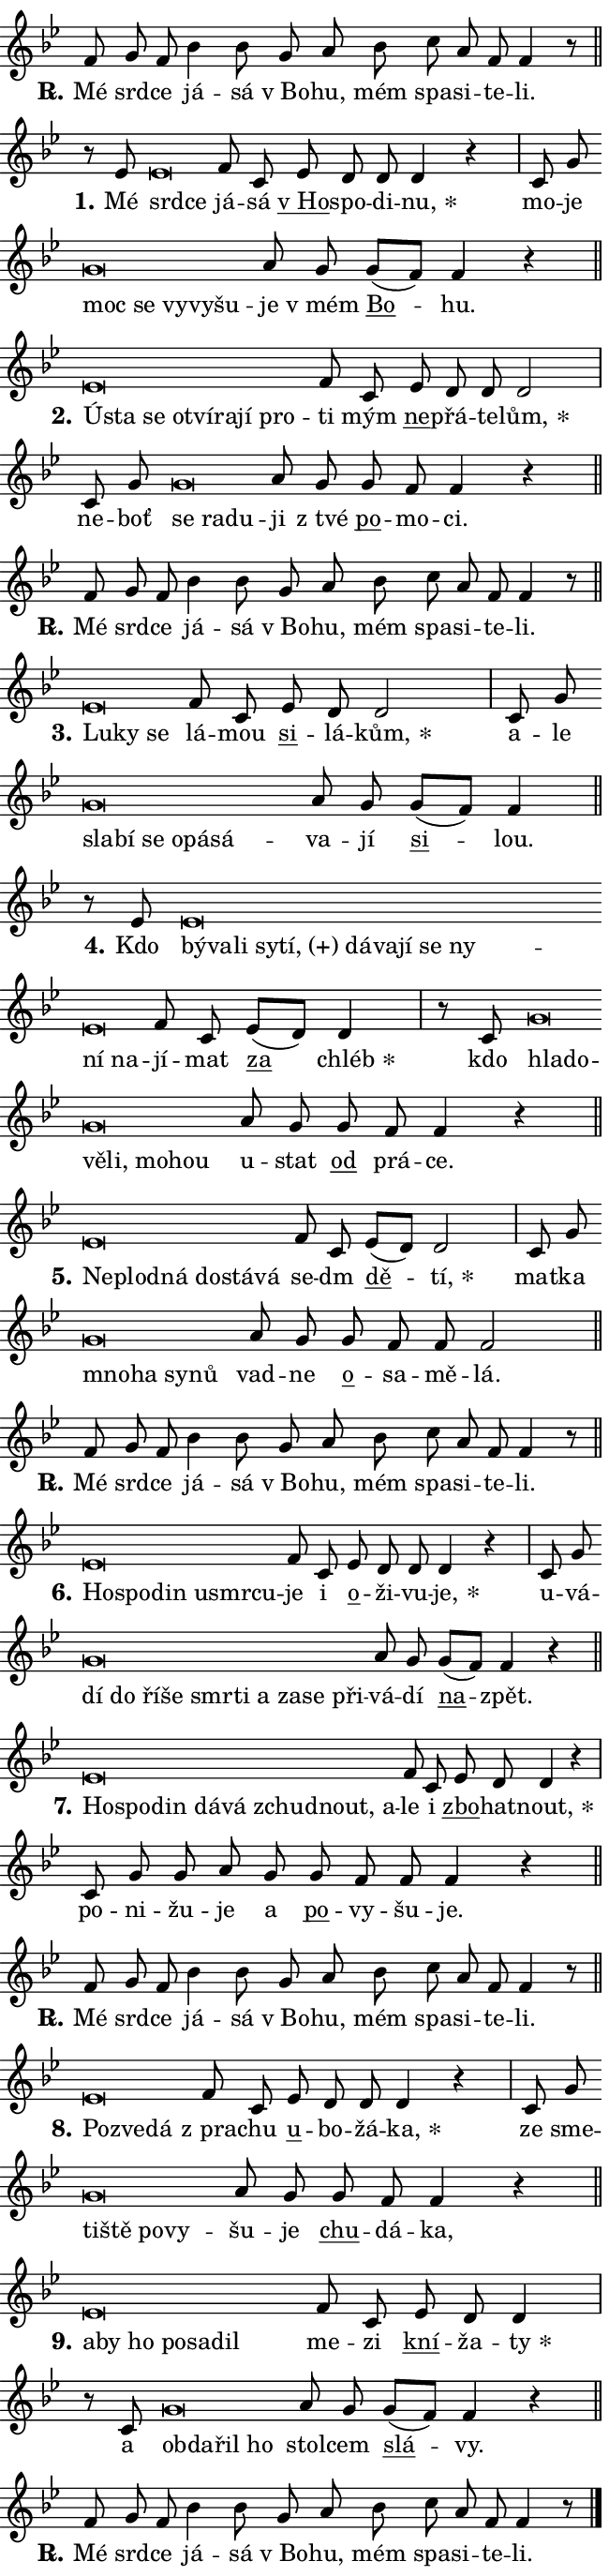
\version "2.24.0"
\header { tagline = "" }
\paper {
  indent = 0\cm
  top-margin = 0\cm
  right-margin = 0.13\cm % to fit lyric hyphens
  bottom-margin = 0\cm
  left-margin = 0\cm
  paper-width = 11\cm
  page-breaking = #ly:one-page-breaking
  system-system-spacing.basic-distance = #11
  score-system-spacing.basic-distance = #11
  ragged-last = ##f
}


%% Author: Thomas Morley
%% https://lists.gnu.org/archive/html/lilypond-user/2020-05/msg00002.html
#(define (line-position grob)
"Returns position of @var[grob} in current system:
   @code{'start}, if at first time-step
   @code{'end}, if at last time-step
   @code{'middle} otherwise
"
  (let* ((col (ly:item-get-column grob))
         (ln (ly:grob-object col 'left-neighbor))
         (rn (ly:grob-object col 'right-neighbor))
         (col-to-check-left (if (ly:grob? ln) ln col))
         (col-to-check-right (if (ly:grob? rn) rn col))
         (break-dir-left
           (and
             (ly:grob-property col-to-check-left 'non-musical #f)
             (ly:item-break-dir col-to-check-left)))
         (break-dir-right
           (and
             (ly:grob-property col-to-check-right 'non-musical #f)
             (ly:item-break-dir col-to-check-right))))
        (cond ((eqv? 1 break-dir-left) 'start)
              ((eqv? -1 break-dir-right) 'end)
              (else 'middle))))

#(define (tranparent-at-line-position vctor)
  (lambda (grob)
  "Relying on @code{line-position} select the relevant enry from @var{vctor}.
Used to determine transparency,"
    (case (line-position grob)
      ((end) (not (vector-ref vctor 0)))
      ((middle) (not (vector-ref vctor 1)))
      ((start) (not (vector-ref vctor 2))))))

noteHeadBreakVisibility =
#(define-music-function (break-visibility)(vector?)
"Makes @code{NoteHead}s transparent relying on @var{break-visibility}"
#{
  \override NoteHead.transparent =
    #(tranparent-at-line-position break-visibility)
#})

#(define delete-ledgers-for-transparent-note-heads
  (lambda (grob)
    "Reads whether a @code{NoteHead} is transparent.
If so this @code{NoteHead} is removed from @code{'note-heads} from
@var{grob}, which is supposed to be @code{LedgerLineSpanner}.
As a result ledgers are not printed for this @code{NoteHead}"
    (let* ((nhds-array (ly:grob-object grob 'note-heads))
           (nhds-list
             (if (ly:grob-array? nhds-array)
                 (ly:grob-array->list nhds-array)
                 '()))
           ;; Relies on the transparent-property being done before
           ;; Staff.LedgerLineSpanner.after-line-breaking is executed.
           ;; This is fragile ...
           (to-keep
             (remove
               (lambda (nhd)
                 (ly:grob-property nhd 'transparent #f))
               nhds-list)))
      ;; TODO find a better method to iterate over grob-arrays, similiar
      ;; to filter/remove etc for lists
      ;; For now rebuilt from scratch
      (set! (ly:grob-object grob 'note-heads)  '())
      (for-each
        (lambda (nhd)
          (ly:pointer-group-interface::add-grob grob 'note-heads nhd))
        to-keep))))

squashNotes = {
  \override NoteHead.X-extent = #'(-0.2 . 0.2)
  \override NoteHead.Y-extent = #'(-0.75 . 0)
  \override NoteHead.stencil =
    #(lambda (grob)
       (let ((pos (ly:grob-property grob 'staff-position)))
         (begin
           (if (< pos -7) (display "ERROR: Lower brevis then expected\n") (display ""))
           (if (<= pos -6) ly:text-interface::print ly:note-head::print))))
}
unSquashNotes = {
  \revert NoteHead.X-extent
  \revert NoteHead.Y-extent
  \revert NoteHead.stencil
}

hideNotes = \noteHeadBreakVisibility #begin-of-line-visible
unHideNotes = \noteHeadBreakVisibility #all-visible

% work-around for resetting accidentals
% https://lilypond.org/doc/v2.23/Documentation/notation/displaying-rhythms#unmetered-music
cadenzaMeasure = {
  \cadenzaOff
  \partial 1024 s1024
  \cadenzaOn
}

#(define-markup-command (accent layout props text) (markup?)
  "Underline accented syllable"
  (interpret-markup layout props
    #{\markup \override #'(offset . 4.3) \underline { #text }#}))

responsum = \markup \concat {
  "R" \hspace #-1.05 \path #0.1 #'((moveto 0 0.07) (lineto 0.9 0.8)) \hspace #0.05 "."
}

spaceSize = #0.6828661417322834 % exact space size for TeX Gyre Schola

\layout {
  \context {
    \Staff
    \remove "Time_signature_engraver"
    \override LedgerLineSpanner.after-line-breaking = #delete-ledgers-for-transparent-note-heads
  }
  \context {
    \Lyrics {
      \override LyricSpace.minimum-distance = \spaceSize
      \override LyricText.font-name = #"TeX Gyre Schola"
      \override LyricText.font-size = 1
      \override StanzaNumber.font-name = #"TeX Gyre Schola Bold"
      \override StanzaNumber.font-size = 1
    }
  }
  \context {
    \Score 
    \override NoteHead.text =
      #(lambda (grob) 
        (let ((pos (ly:grob-property grob 'staff-position)))
          #{\markup {
            \combine
              \halign #-0.55 \raise #(if (= pos -6) 0 0.5) \override #'(thickness . 2) \draw-line #'(3.2 . 0)
              \musicglyph "noteheads.sM1"
          }#}))
  }
}

% magnetic-lyrics.ily
%
%   written by
%     Jean Abou Samra <jean@abou-samra.fr>
%     Werner Lemberg <wl@gnu.org>
%
%   adapted by
%     Jiri Hon <jiri.hon@gmail.com>
%
% Version 2022-Apr-15

% https://www.mail-archive.com/lilypond-user@gnu.org/msg149350.html

#(define (Left_hyphen_pointer_engraver context)
   "Collect syllable-hyphen-syllable occurrences in lyrics and store
them in properties.  This engraver only looks to the left.  For
example, if the lyrics input is @code{foo -- bar}, it does the
following.

@itemize @bullet
@item
Set the @code{text} property of the @code{LyricHyphen} grob between
@q{foo} and @q{bar} to @code{foo}.

@item
Set the @code{left-hyphen} property of the @code{LyricText} grob with
text @q{foo} to the @code{LyricHyphen} grob between @q{foo} and
@q{bar}.
@end itemize

Use this auxiliary engraver in combination with the
@code{lyric-@/text::@/apply-@/magnetic-@/offset!} hook."
   (let ((hyphen #f)
         (text #f))
     (make-engraver
      (acknowledgers
       ((lyric-syllable-interface engraver grob source-engraver)
        (set! text grob)))
      (end-acknowledgers
       ((lyric-hyphen-interface engraver grob source-engraver)
        ;(when (not (grob::has-interface grob 'lyric-space-interface))
          (set! hyphen grob)));)
      ((stop-translation-timestep engraver)
       (when (and text hyphen)
         (ly:grob-set-object! text 'left-hyphen hyphen))
       (set! text #f)
       (set! hyphen #f)))))

#(define (lyric-text::apply-magnetic-offset! grob)
   "If the space between two syllables is less than the value in
property @code{LyricText@/.details@/.squash-threshold}, move the right
syllable to the left so that it gets concatenated with the left
syllable.

Use this function as a hook for
@code{LyricText@/.after-@/line-@/breaking} if the
@code{Left_@/hyphen_@/pointer_@/engraver} is active."
   (let ((hyphen (ly:grob-object grob 'left-hyphen #f)))
     (when hyphen
       (let ((left-text (ly:spanner-bound hyphen LEFT)))
         (when (grob::has-interface left-text 'lyric-syllable-interface)
           (let* ((common (ly:grob-common-refpoint grob left-text X))
                  (this-x-ext (ly:grob-extent grob common X))
                  (left-x-ext
                   (begin
                     ;; Trigger magnetism for left-text.
                     (ly:grob-property left-text 'after-line-breaking)
                     (ly:grob-extent left-text common X)))
                  ;; `delta` is the gap width between two syllables.
                  (delta (- (interval-start this-x-ext)
                            (interval-end left-x-ext)))
                  (details (ly:grob-property grob 'details))
                  (threshold (assoc-get 'squash-threshold details 0.2)))
             (when (< delta threshold)
               (let* (;; We have to manipulate the input text so that
                      ;; ligatures crossing syllable boundaries are not
                      ;; disabled.  For languages based on the Latin
                      ;; script this is essentially a beautification.
                      ;; However, for non-Western scripts it can be a
                      ;; necessity.
                      (lt (ly:grob-property left-text 'text))
                      (rt (ly:grob-property grob 'text))
                      (is-space (grob::has-interface hyphen 'lyric-space-interface))
                      (space (if is-space " " ""))
                      (extra-delta (if is-space spaceSize 0))
                      ;; Append new syllable.
                      (ltrt-space (if (and (string? lt) (string? rt))
                                (string-append lt space rt)
                                (make-concat-markup (list lt space rt))))
                      ;; Right-align `ltrt` to the right side.
                      (ltrt-space-markup (grob-interpret-markup
                               grob
                               (make-translate-markup
                                (cons (interval-length this-x-ext) 0)
                                (make-right-align-markup ltrt-space)))))
                 (begin
                   ;; Don't print `left-text`.
                   (ly:grob-set-property! left-text 'stencil #f)
                   ;; Set text and stencil (which holds all collected
                   ;; syllables so far) and shift it to the left.
                   (ly:grob-set-property! grob 'text ltrt-space)
                   (ly:grob-set-property! grob 'stencil ltrt-space-markup)
                   (ly:grob-translate-axis! grob (- (- delta extra-delta)) X))))))))))


#(define (lyric-hyphen::displace-bounds-first grob)
   ;; Make very sure this callback isn't triggered too early.
   (let ((left (ly:spanner-bound grob LEFT))
         (right (ly:spanner-bound grob RIGHT)))
     (ly:grob-property left 'after-line-breaking)
     (ly:grob-property right 'after-line-breaking)
     (ly:lyric-hyphen::print grob)))

squashThreshold = #0.4

\layout {
  \context {
    \Lyrics
    \consists #Left_hyphen_pointer_engraver
    \override LyricText.after-line-breaking =
      #lyric-text::apply-magnetic-offset!
    \override LyricHyphen.stencil = #lyric-hyphen::displace-bounds-first
    \override LyricText.details.squash-threshold = \squashThreshold
    \override LyricHyphen.minimum-distance = 0
    \override LyricHyphen.minimum-length = \squashThreshold
  }
}

squashText = \override LyricText.details.squash-threshold = 9999
unSquashText = \override LyricText.details.squash-threshold = \squashThreshold

leftText = \override LyricText.self-alignment-X = #LEFT
unLeftText = \revert LyricText.self-alignment-X

starOffset = #(lambda (grob) 
                (let ((x_offset (ly:self-alignment-interface::aligned-on-x-parent grob)))
                  (if (= x_offset 0) 0 (+ x_offset 1.2))))

star = #(define-music-function (syllable)(string?)
"Append star separator at the end of a syllable"
#{
  \once \override LyricText.X-offset = #starOffset
  \lyricmode { \markup {
    #syllable
    \override #'((font-name . "TeX Gyre Schola Bold")) \hspace #0.2 \lower #0.65 \larger "*"
  } }
#})

starAccent = #(define-music-function (syllable)(string?)
"Append star separator at the end of a syllable and make accent"
#{
  \once \override LyricText.X-offset = #starOffset
  \lyricmode { \markup {
    \accent #syllable
    \override #'((font-name . "TeX Gyre Schola Bold")) \hspace #0.2 \lower #0.65 \larger "*"
  } }
#})

breath = #(define-music-function (syllable)(string?)
"Append breathing indicator at the end of a syllable"
#{
  \lyricmode { \markup { #syllable "+" } }
#})

optionalBreath = #(define-music-function (syllable)(string?)
"Append optional breathing indicator at the end of a syllable"
#{
  \lyricmode { \markup { #syllable "(+)" } }
#})


\score {
    <<
        \new Voice = "melody" { \cadenzaOn \key bes \major \relative { f'8 g f bes4 bes8 \bar "" g a bes \bar "" c a f f4 r8 \cadenzaMeasure \bar "||" \break } }
        \new Lyrics \lyricsto "melody" { \lyricmode { \set stanza = \responsum
Mé srd -- ce já -- sá "v Bo" -- hu, mém spa -- si -- te -- li. } }
    >>
    \layout {}
}

\score {
    <<
        \new Voice = "melody" { \cadenzaOn \key bes \major \relative { r8 es' \squashNotes es\breve*1/16 \hideNotes \breve*1/16 \bar "" \unHideNotes \unSquashNotes f8 c \bar "" es d d d4 r \cadenzaMeasure \bar "|" c8 g' \bar "" \squashNotes g\breve*1/16 \hideNotes \breve*1/16 \bar "" \breve*1/16 \bar "" \breve*1/16 \breve*1/16 \bar "" \unHideNotes \unSquashNotes a8 g \bar "" g[( f)] f4 r \cadenzaMeasure \bar "||" \break } }
        \new Lyrics \lyricsto "melody" { \lyricmode { \set stanza = "1."
Mé \leftText srd -- \squashText ce \unLeftText \unSquashText já -- sá \markup \accent "v Ho" -- spo -- di -- \star nu, mo -- je \leftText moc \squashText se vy -- vy -- šu -- \unLeftText \unSquashText je "v mém" \markup \accent Bo -- hu. } }
    >>
    \layout {}
}

\score {
    <<
        \new Voice = "melody" { \cadenzaOn \key bes \major \relative { \squashNotes es'\breve*1/16 \hideNotes \breve*1/16 \bar "" \breve*1/16 \bar "" \breve*1/16 \bar "" \breve*1/16 \bar "" \breve*1/16 \bar "" \breve*1/16 \breve*1/16 \bar "" \unHideNotes \unSquashNotes f8 c \bar "" es d d d2 \cadenzaMeasure \bar "|" c8 g' \bar "" \squashNotes g\breve*1/16 \hideNotes \breve*1/16 \breve*1/16 \bar "" \unHideNotes \unSquashNotes a8 g \bar "" g f f4 r \cadenzaMeasure \bar "||" \break } }
        \new Lyrics \lyricsto "melody" { \lyricmode { \set stanza = "2."
\leftText Ú -- \squashText sta se o -- tví -- ra -- jí pro -- \unLeftText \unSquashText ti mým \markup \accent ne -- přá -- te -- \star lům, ne -- boť \leftText se \squashText ra -- du -- \unLeftText \unSquashText ji "z tvé" \markup \accent po -- mo -- ci. } }
    >>
    \layout {}
}

\score {
    <<
        \new Voice = "melody" { \cadenzaOn \key bes \major \relative { f'8 g f bes4 bes8 \bar "" g a bes \bar "" c a f f4 r8 \cadenzaMeasure \bar "||" \break } }
        \new Lyrics \lyricsto "melody" { \lyricmode { \set stanza = \responsum
Mé srd -- ce já -- sá "v Bo" -- hu, mém spa -- si -- te -- li. } }
    >>
    \layout {}
}

\score {
    <<
        \new Voice = "melody" { \cadenzaOn \key bes \major \relative { \squashNotes es'\breve*1/16 \hideNotes \breve*1/16 \breve*1/16 \bar "" \unHideNotes \unSquashNotes f8 c \bar "" es d d2 \cadenzaMeasure \bar "|" c8 g' \bar "" \squashNotes g\breve*1/16 \hideNotes \breve*1/16 \bar "" \breve*1/16 \bar "" \breve*1/16 \bar "" \breve*1/16 \breve*1/16 \bar "" \unHideNotes \unSquashNotes a8 g \bar "" g[( f)] f4 \cadenzaMeasure \bar "||" \break } }
        \new Lyrics \lyricsto "melody" { \lyricmode { \set stanza = "3."
\leftText Lu -- \squashText ky se \unLeftText \unSquashText lá -- mou \markup \accent si -- lá -- \star kům, a -- le \leftText sla -- \squashText bí se o -- pá -- sá -- \unLeftText \unSquashText va -- jí \markup \accent si -- lou. } }
    >>
    \layout {}
}

\score {
    <<
        \new Voice = "melody" { \cadenzaOn \key bes \major \relative { r8 es' \squashNotes es\breve*1/16 \hideNotes \breve*1/16 \bar "" \breve*1/16 \bar "" \breve*1/16 \bar "" \breve*1/16 \bar "" \breve*1/16 \bar "" \breve*1/16 \bar "" \breve*1/16 \bar "" \breve*1/16 \bar "" \breve*1/16 \bar "" \breve*1/16 \breve*1/16 \bar "" \unHideNotes \unSquashNotes f8 c \bar "" es[( d)] d4 \cadenzaMeasure \bar "|" r8 c8 \squashNotes g'\breve*1/16 \hideNotes \breve*1/16 \bar "" \breve*1/16 \bar "" \breve*1/16 \bar "" \breve*1/16 \breve*1/16 \bar "" \unHideNotes \unSquashNotes a8 g \bar "" g f f4 r \cadenzaMeasure \bar "||" \break } }
        \new Lyrics \lyricsto "melody" { \lyricmode { \set stanza = "4."
Kdo \leftText bý -- \squashText va -- li sy -- \optionalBreath tí, dá -- va -- jí se ny -- ní na -- \unLeftText \unSquashText jí -- mat \markup \accent za \star chléb kdo \leftText hla -- \squashText do -- vě -- li, mo -- hou \unLeftText \unSquashText u -- stat \markup \accent od prá -- ce. } }
    >>
    \layout {}
}

\score {
    <<
        \new Voice = "melody" { \cadenzaOn \key bes \major \relative { \squashNotes es'\breve*1/16 \hideNotes \breve*1/16 \bar "" \breve*1/16 \bar "" \breve*1/16 \bar "" \breve*1/16 \breve*1/16 \bar "" \unHideNotes \unSquashNotes f8 c \bar "" es[( d)] d2 \cadenzaMeasure \bar "|" c8 g' \bar "" \squashNotes g\breve*1/16 \hideNotes \breve*1/16 \bar "" \breve*1/16 \breve*1/16 \bar "" \unHideNotes \unSquashNotes a8 g \bar "" g f f f2 \cadenzaMeasure \bar "||" \break } }
        \new Lyrics \lyricsto "melody" { \lyricmode { \set stanza = "5."
\leftText Ne -- \squashText plod -- ná do -- stá -- vá \unLeftText \unSquashText se -- dm \markup \accent dě -- \star tí, mat -- ka \leftText mno -- \squashText ha sy -- nů \unLeftText \unSquashText vad -- ne \markup \accent o -- sa -- mě -- lá. } }
    >>
    \layout {}
}

\score {
    <<
        \new Voice = "melody" { \cadenzaOn \key bes \major \relative { f'8 g f bes4 bes8 \bar "" g a bes \bar "" c a f f4 r8 \cadenzaMeasure \bar "||" \break } }
        \new Lyrics \lyricsto "melody" { \lyricmode { \set stanza = \responsum
Mé srd -- ce já -- sá "v Bo" -- hu, mém spa -- si -- te -- li. } }
    >>
    \layout {}
}

\score {
    <<
        \new Voice = "melody" { \cadenzaOn \key bes \major \relative { \squashNotes es'\breve*1/16 \hideNotes \breve*1/16 \bar "" \breve*1/16 \bar "" \breve*1/16 \bar "" \breve*1/16 \breve*1/16 \bar "" \unHideNotes \unSquashNotes f8 c \bar "" es d d d4 r \cadenzaMeasure \bar "|" c8 g' \bar "" \squashNotes g\breve*1/16 \hideNotes \breve*1/16 \bar "" \breve*1/16 \bar "" \breve*1/16 \bar "" \breve*1/16 \bar "" \breve*1/16 \bar "" \breve*1/16 \bar "" \breve*1/16 \bar "" \breve*1/16 \breve*1/16 \bar "" \unHideNotes \unSquashNotes a8 g \bar "" g[( f)] f4 r \cadenzaMeasure \bar "||" \break } }
        \new Lyrics \lyricsto "melody" { \lyricmode { \set stanza = "6."
\leftText Ho -- \squashText spo -- din u -- smr -- cu -- \unLeftText \unSquashText je i \markup \accent o -- ži -- vu -- \star je, u -- vá -- \leftText dí \squashText do ří -- še smr -- ti a za -- se při -- \unLeftText \unSquashText vá -- dí \markup \accent na -- zpět. } }
    >>
    \layout {}
}

\score {
    <<
        \new Voice = "melody" { \cadenzaOn \key bes \major \relative { \squashNotes es'\breve*1/16 \hideNotes \breve*1/16 \bar "" \breve*1/16 \bar "" \breve*1/16 \bar "" \breve*1/16 \bar "" \breve*1/16 \bar "" \breve*1/16 \breve*1/16 \bar "" \unHideNotes \unSquashNotes f8 c \bar "" es d d4 r \cadenzaMeasure \bar "|" c8 g' g \bar "" a8 g \bar "" g f f f4 r \cadenzaMeasure \bar "||" \break } }
        \new Lyrics \lyricsto "melody" { \lyricmode { \set stanza = "7."
\leftText Ho -- \squashText spo -- din dá -- vá zchud -- nout, a -- \unLeftText \unSquashText le i \markup \accent zbo -- hat -- \star nout, po -- ni -- žu -- je a \markup \accent po -- vy -- šu -- je. } }
    >>
    \layout {}
}

\score {
    <<
        \new Voice = "melody" { \cadenzaOn \key bes \major \relative { f'8 g f bes4 bes8 \bar "" g a bes \bar "" c a f f4 r8 \cadenzaMeasure \bar "||" \break } }
        \new Lyrics \lyricsto "melody" { \lyricmode { \set stanza = \responsum
Mé srd -- ce já -- sá "v Bo" -- hu, mém spa -- si -- te -- li. } }
    >>
    \layout {}
}

\score {
    <<
        \new Voice = "melody" { \cadenzaOn \key bes \major \relative { \squashNotes es'\breve*1/16 \hideNotes \breve*1/16 \breve*1/16 \bar "" \unHideNotes \unSquashNotes f8 c \bar "" es d d d4 r \cadenzaMeasure \bar "|" c8 g' \bar "" \squashNotes g\breve*1/16 \hideNotes \breve*1/16 \bar "" \breve*1/16 \breve*1/16 \bar "" \unHideNotes \unSquashNotes a8 g \bar "" g f f4 r \cadenzaMeasure \bar "||" \break } }
        \new Lyrics \lyricsto "melody" { \lyricmode { \set stanza = "8."
\leftText Po -- \squashText zve -- dá \unLeftText \unSquashText "z pra" -- chu \markup \accent u -- bo -- žá -- \star ka, ze sme -- \leftText ti -- \squashText ště po -- vy -- \unLeftText \unSquashText šu -- je \markup \accent chu -- dá -- ka, } }
    >>
    \layout {}
}

\score {
    <<
        \new Voice = "melody" { \cadenzaOn \key bes \major \relative { \squashNotes es'\breve*1/16 \hideNotes \breve*1/16 \bar "" \breve*1/16 \bar "" \breve*1/16 \bar "" \breve*1/16 \breve*1/16 \bar "" \unHideNotes \unSquashNotes f8 c \bar "" es d d4 \cadenzaMeasure \bar "|" r8 c8 \squashNotes g'\breve*1/16 \hideNotes \breve*1/16 \bar "" \breve*1/16 \breve*1/16 \bar "" \unHideNotes \unSquashNotes a8 g \bar "" g[( f)] f4 r \cadenzaMeasure \bar "||" \break } }
        \new Lyrics \lyricsto "melody" { \lyricmode { \set stanza = "9."
\leftText a -- \squashText by ho po -- sa -- dil \unLeftText \unSquashText me -- zi \markup \accent kní -- ža -- \star ty a \leftText ob -- \squashText da -- řil ho \unLeftText \unSquashText stol -- cem \markup \accent slá -- vy. } }
    >>
    \layout {}
}

\score {
    <<
        \new Voice = "melody" { \cadenzaOn \key bes \major \relative { f'8 g f bes4 bes8 \bar "" g a bes \bar "" c a f f4 r8 \cadenzaMeasure \bar "||" \break } \bar "|." }
        \new Lyrics \lyricsto "melody" { \lyricmode { \set stanza = \responsum
Mé srd -- ce já -- sá "v Bo" -- hu, mém spa -- si -- te -- li. } }
    >>
    \layout {}
}
